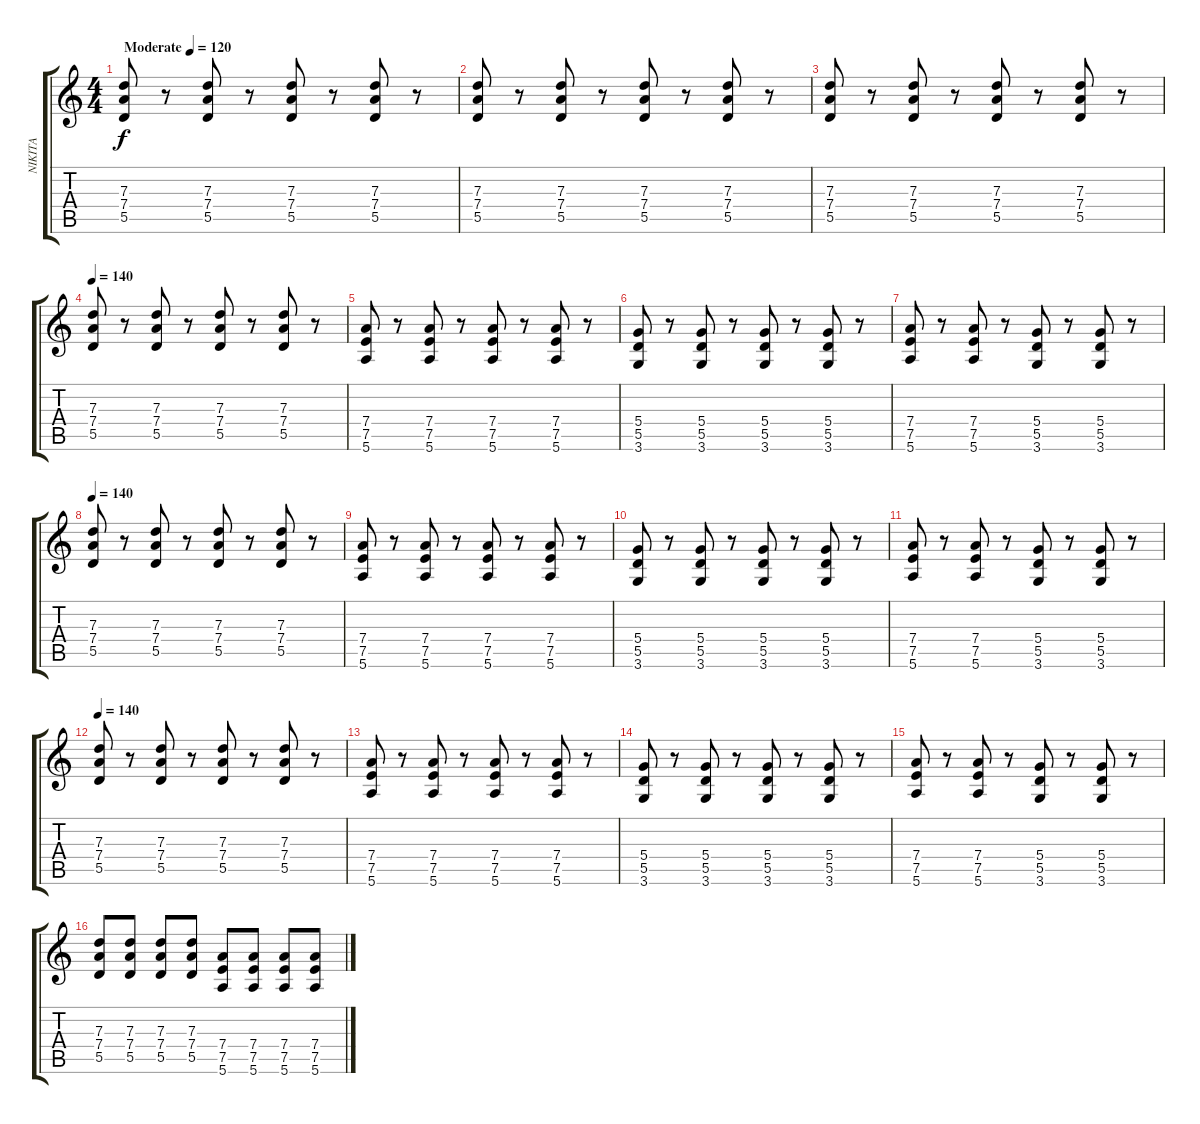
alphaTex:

\track ("NIKITA" "NIKITA") {instrument distortionguitar}
\staff {score tabs}
\tuning (E4 B3 G3 D3 A2 E2) {hide}
\ts (4 4)
\tempo (120 "Moderate")
\tempo 140
\tempo (120 "Moderate")
\clef g2
\ks c
(7.3 7.4 5.5).8{dy f instrument distortionguitar} r.8 (7.3 7.4 5.5).8 r.8 (7.3 7.4 5.5).8 r.8 (7.3 7.4 5.5).8 r.8 |
(7.3 7.4 5.5).8 r.8 (7.3 7.4 5.5).8 r.8 (7.3 7.4 5.5).8 r.8 (7.3 7.4 5.5).8 r.8 |
(7.3 7.4 5.5).8 r.8 (7.3 7.4 5.5).8 r.8 (7.3 7.4 5.5).8 r.8 (7.3 7.4 5.5).8 r.8 |
\tempo 140
(7.3 7.4 5.5).8 r.8 (7.3 7.4 5.5).8 r.8 (7.3 7.4 5.5).8 r.8 (7.3 7.4 5.5).8 r.8 |
(7.4 7.5 5.6).8 r.8 (7.4 7.5 5.6).8 r.8 (7.4 7.5 5.6).8 r.8 (7.4 7.5 5.6).8 r.8 |
(5.4 5.5 3.6).8 r.8 (5.4 5.5 3.6).8 r.8 (5.4 5.5 3.6).8 r.8 (5.4 5.5 3.6).8 r.8 |
(7.4 7.5 5.6).8 r.8 (7.4 7.5 5.6).8 r.8 (5.4 5.5 3.6).8 r.8 (5.4 5.5 3.6).8 r.8 |
\tempo 140
(7.3 7.4 5.5).8 r.8 (7.3 7.4 5.5).8 r.8 (7.3 7.4 5.5).8 r.8 (7.3 7.4 5.5).8 r.8 |
(7.4 7.5 5.6).8 r.8 (7.4 7.5 5.6).8 r.8 (7.4 7.5 5.6).8 r.8 (7.4 7.5 5.6).8 r.8 |
(5.4 5.5 3.6).8 r.8 (5.4 5.5 3.6).8 r.8 (5.4 5.5 3.6).8 r.8 (5.4 5.5 3.6).8 r.8 |
(7.4 7.5 5.6).8 r.8 (7.4 7.5 5.6).8 r.8 (5.4 5.5 3.6).8 r.8 (5.4 5.5 3.6).8 r.8 |
\tempo 140
(7.3 7.4 5.5).8 r.8 (7.3 7.4 5.5).8 r.8 (7.3 7.4 5.5).8 r.8 (7.3 7.4 5.5).8 r.8 |
(7.4 7.5 5.6).8 r.8 (7.4 7.5 5.6).8 r.8 (7.4 7.5 5.6).8 r.8 (7.4 7.5 5.6).8 r.8 |
(5.4 5.5 3.6).8 r.8 (5.4 5.5 3.6).8 r.8 (5.4 5.5 3.6).8 r.8 (5.4 5.5 3.6).8 r.8 |
(7.4 7.5 5.6).8 r.8 (7.4 7.5 5.6).8 r.8 (5.4 5.5 3.6).8 r.8 (5.4 5.5 3.6).8 r.8 |
(7.3 7.4 5.5).8 (7.3 7.4 5.5).8 (7.3 7.4 5.5).8 (7.3 7.4 5.5).8 (7.4 7.5 5.6).8 (7.4 7.5 5.6).8 (7.4 7.5 5.6).8 (7.4 7.5 5.6).8
